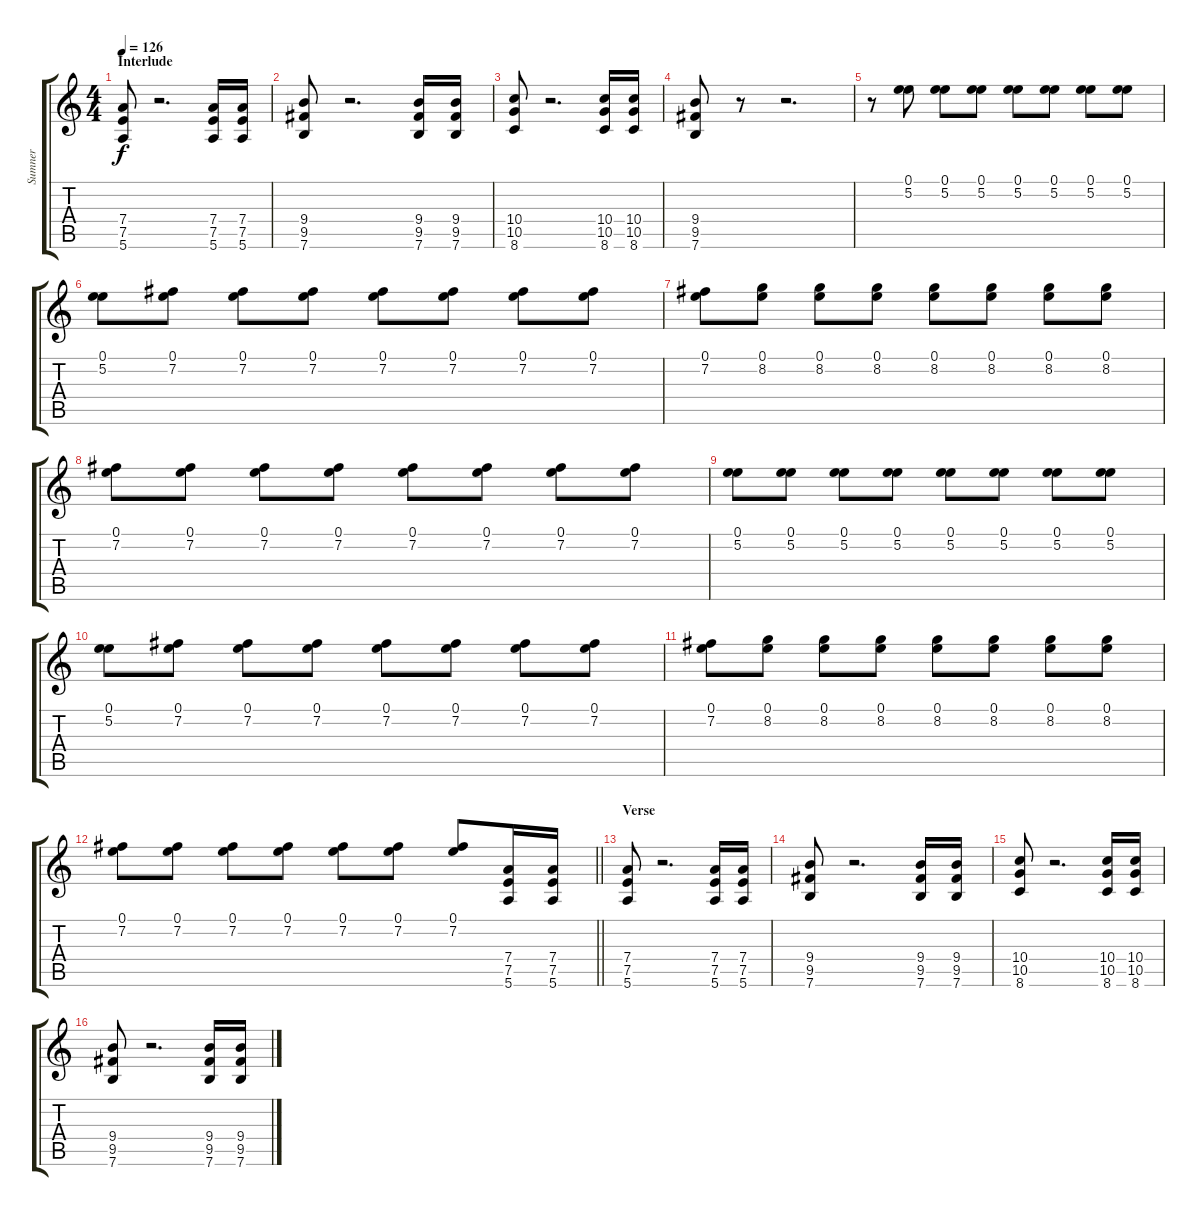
\track ("Sumner" "Sumner") {instrument overdrivenguitar}
\staff {score tabs}
\tuning (E4 B3 G3 D3 A2 E2) {hide}
\ts (4 4)
\section ("" "Interlude")
\tempo 126
\clef g2
\ks c
(7.4 7.5 5.6).8{dy f} r.2{d} (7.4 7.5 5.6).16 (7.4 7.5 5.6).16 |
(9.4 9.5 7.6).8 r.2{d} (9.4 9.5 7.6).16 (9.4 9.5 7.6).16 |
(10.4 10.5 8.6).8 r.2{d} (10.4 10.5 8.6).16 (10.4 10.5 8.6).16 |
(9.4 9.5 7.6).8 r.8 r.2{d} |
r.8 (0.1 5.2).8 (0.1 5.2).8 (0.1 5.2).8 (0.1 5.2).8 (0.1 5.2).8 (0.1 5.2).8 (0.1 5.2).8 |
(0.1 5.2).8 (0.1 7.2).8 (0.1 7.2).8 (0.1 7.2).8 (0.1 7.2).8 (0.1 7.2).8 (0.1 7.2).8 (0.1 7.2).8 |
(0.1 7.2).8 (0.1 8.2).8 (0.1 8.2).8 (0.1 8.2).8 (0.1 8.2).8 (0.1 8.2).8 (0.1 8.2).8 (0.1 8.2).8 |
(0.1 7.2).8 (0.1 7.2).8 (0.1 7.2).8 (0.1 7.2).8 (0.1 7.2).8 (0.1 7.2).8 (0.1 7.2).8 (0.1 7.2).8 |
(0.1 5.2).8 (0.1 5.2).8 (0.1 5.2).8 (0.1 5.2).8 (0.1 5.2).8 (0.1 5.2).8 (0.1 5.2).8 (0.1 5.2).8 |
(0.1 5.2).8 (0.1 7.2).8 (0.1 7.2).8 (0.1 7.2).8 (0.1 7.2).8 (0.1 7.2).8 (0.1 7.2).8 (0.1 7.2).8 |
(0.1 7.2).8 (0.1 8.2).8 (0.1 8.2).8 (0.1 8.2).8 (0.1 8.2).8 (0.1 8.2).8 (0.1 8.2).8 (0.1 8.2).8 |
\barLineRight lightlight
(0.1 7.2).8 (0.1 7.2).8 (0.1 7.2).8 (0.1 7.2).8 (0.1 7.2).8 (0.1 7.2).8 (0.1 7.2).8 (7.4 7.5 5.6).16 (7.4 7.5 5.6).16 |
\section ("" "Verse")
(7.4 7.5 5.6).8 r.2{d} (7.4 7.5 5.6).16 (7.4 7.5 5.6).16 |
(9.4 9.5 7.6).8 r.2{d} (9.4 9.5 7.6).16 (9.4 9.5 7.6).16 |
(10.4 10.5 8.6).8 r.2{d} (10.4 10.5 8.6).16 (10.4 10.5 8.6).16 |
(9.4 9.5 7.6).8 r.2{d} (9.4 9.5 7.6).16 (9.4 9.5 7.6).16
